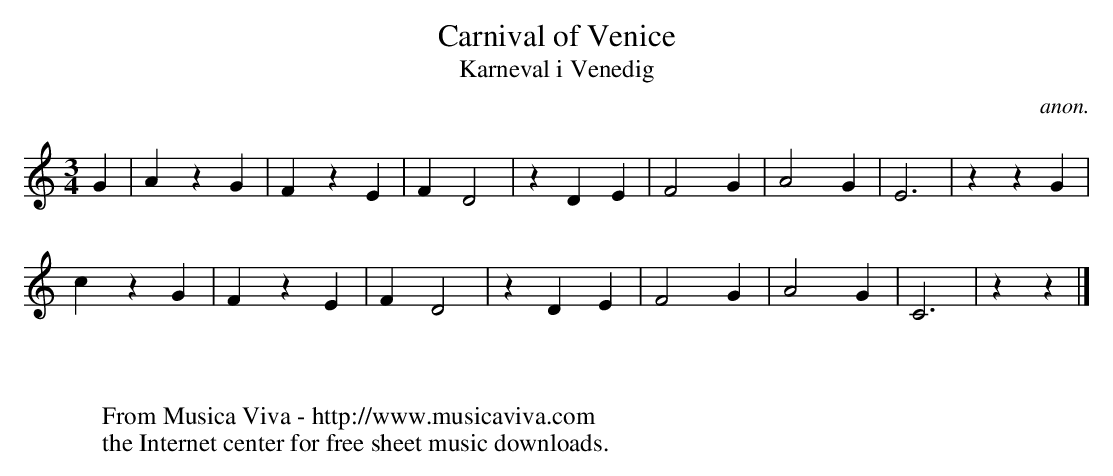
X:1
T:Carnival of Venice
T:Karneval i Venedig
C:anon.
M:3/4
L:1/4
K:C
G|A z G|F z E|FD2|z DE|F2G|A2G|E3|z z G|
c z G|F z E|FD2|z DE|F2G|A2G|C3|z z |]
W:
W:
W:  From Musica Viva - http://www.musicaviva.com
W:  the Internet center for free sheet music downloads.
